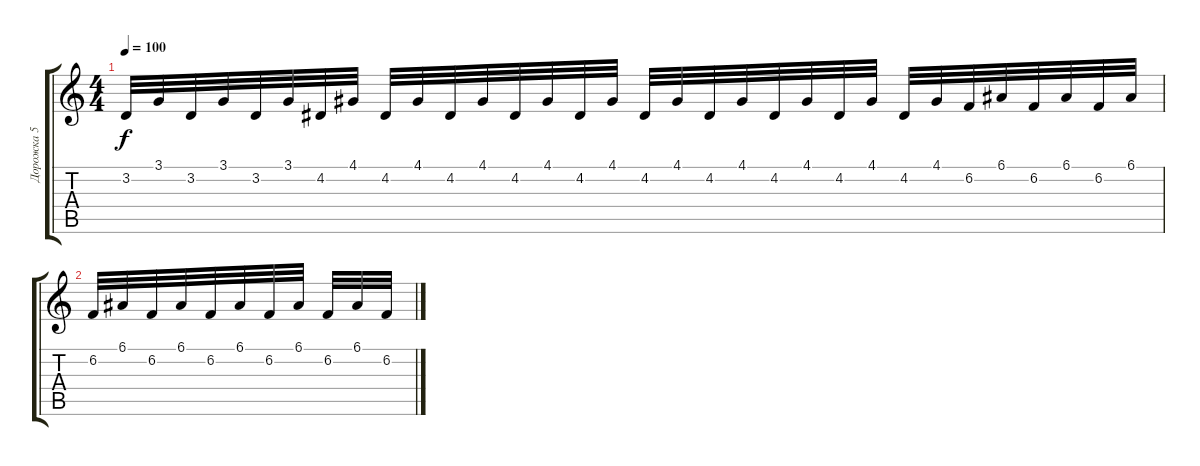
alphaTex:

\track ("Дорожка 5" "Дорожка 5") {instrument stringensemble2}
\staff {score tabs}
\tuning (E4 B3 G3 D3 A2 E2) {hide}
\ts (4 4)
\tempo 100
\clef g2
\ks c
3.2.32{dy f} 3.1.32 3.2.32 3.1.32 3.2.32 3.1.32 4.2.32 4.1.32 4.2.32 4.1.32 4.2.32 4.1.32 4.2.32 4.1.32 4.2.32 4.1.32 4.2.32 4.1.32 4.2.32 4.1.32 4.2.32 4.1.32 4.2.32 4.1.32 4.2.32 4.1.32 6.2.32 6.1.32 6.2.32 6.1.32 6.2.32 6.1.32 |
6.2.32 6.1.32 6.2.32 6.1.32 6.2.32 6.1.32 6.2.32 6.1.32 6.2.32 6.1.32 6.2.32
